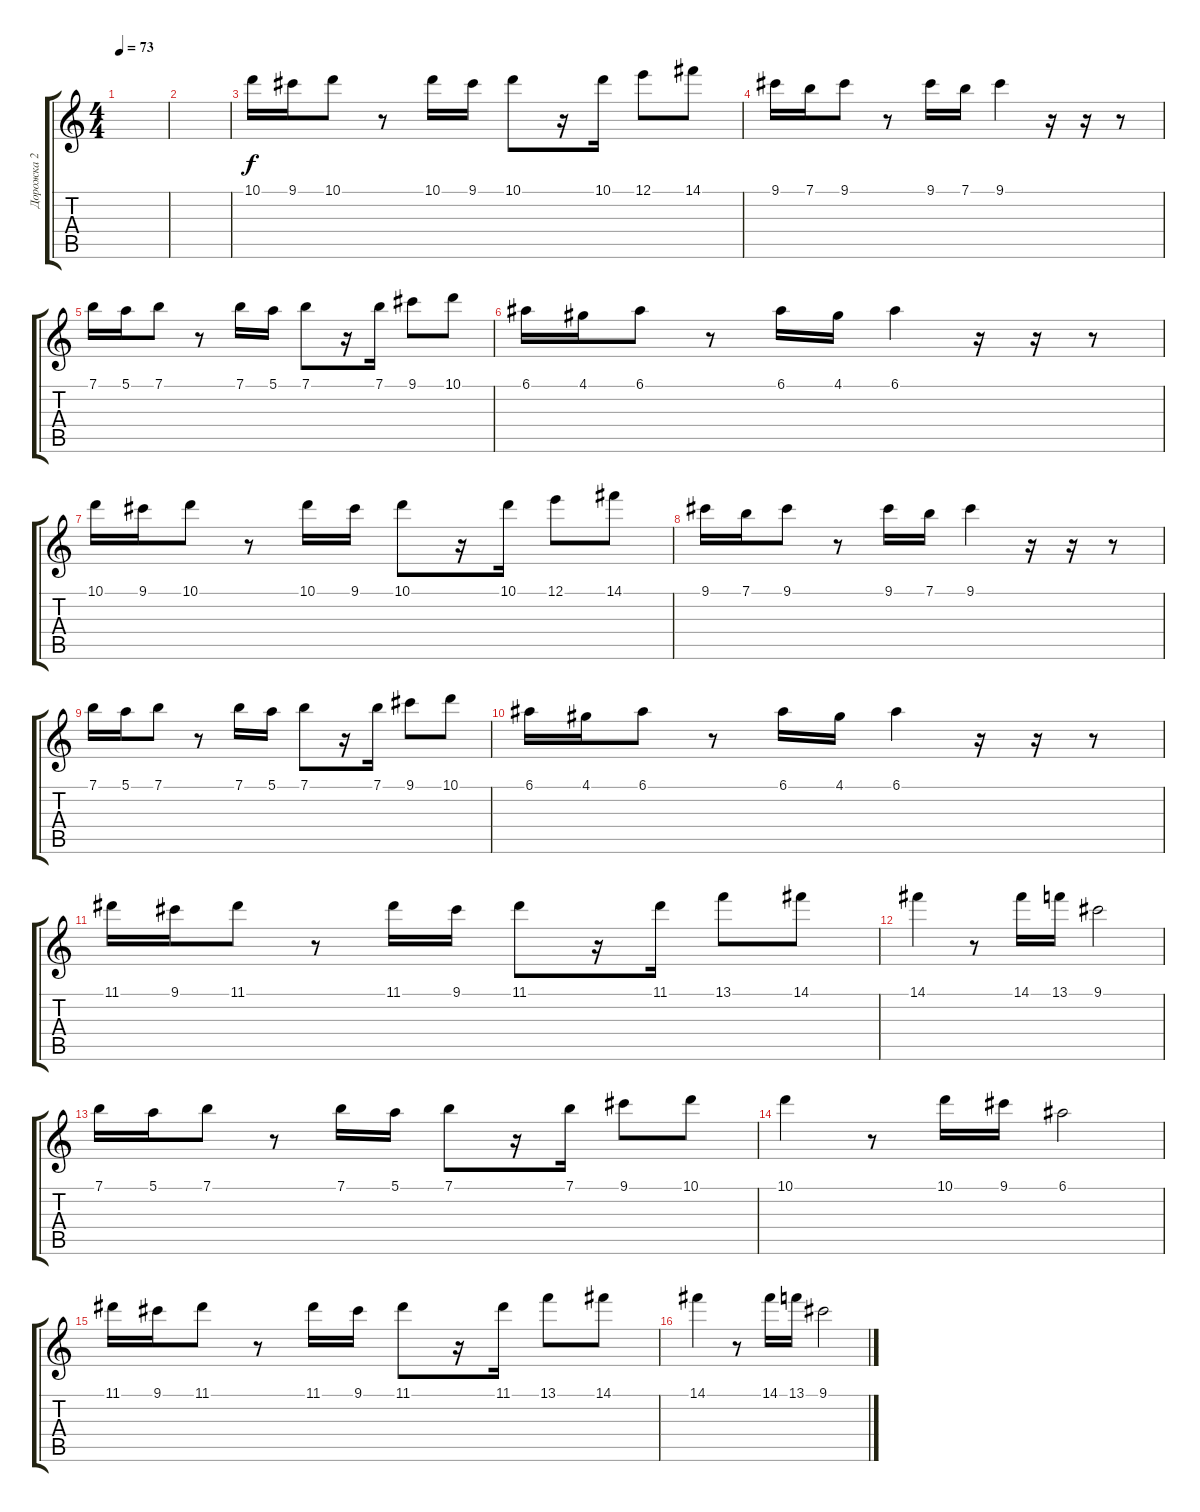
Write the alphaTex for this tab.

\track ("Дорожка 2" "Дорожка 2") {instrument acousticguitarsteel}
\staff {score tabs}
\tuning (E4 B3 G3 D3 A2 E2) {hide}
\ts (4 4)
\tempo 73
\clef g2
\ks c
|
|
10.1.16 9.1.16 10.1.8 r.8 10.1.16 9.1.16 10.1.8 r.16 10.1.16 12.1.8 14.1.8 |
9.1.16 7.1.16 9.1.8 r.8 9.1.16 7.1.16 9.1.4 r.16 r.16 r.8 |
7.1.16 5.1.16 7.1.8 r.8 7.1.16 5.1.16 7.1.8 r.16 7.1.16 9.1.8 10.1.8 |
6.1.16 4.1.16 6.1.8 r.8 6.1.16 4.1.16 6.1.4 r.16 r.16 r.8 |
10.1.16 9.1.16 10.1.8 r.8 10.1.16 9.1.16 10.1.8 r.16 10.1.16 12.1.8 14.1.8 |
9.1.16 7.1.16 9.1.8 r.8 9.1.16 7.1.16 9.1.4 r.16 r.16 r.8 |
7.1.16 5.1.16 7.1.8 r.8 7.1.16 5.1.16 7.1.8 r.16 7.1.16 9.1.8 10.1.8 |
6.1.16 4.1.16 6.1.8 r.8 6.1.16 4.1.16 6.1.4 r.16 r.16 r.8 |
11.1.16 9.1.16 11.1.8 r.8 11.1.16 9.1.16 11.1.8 r.16 11.1.16 13.1.8 14.1.8 |
14.1.4 r.8 14.1.16 13.1.16 9.1.2 |
7.1.16 5.1.16 7.1.8 r.8 7.1.16 5.1.16 7.1.8 r.16 7.1.16 9.1.8 10.1.8 |
10.1.4 r.8 10.1.16 9.1.16 6.1.2 |
11.1.16 9.1.16 11.1.8 r.8 11.1.16 9.1.16 11.1.8 r.16 11.1.16 13.1.8 14.1.8 |
14.1.4 r.8 14.1.16 13.1.16 9.1.2
